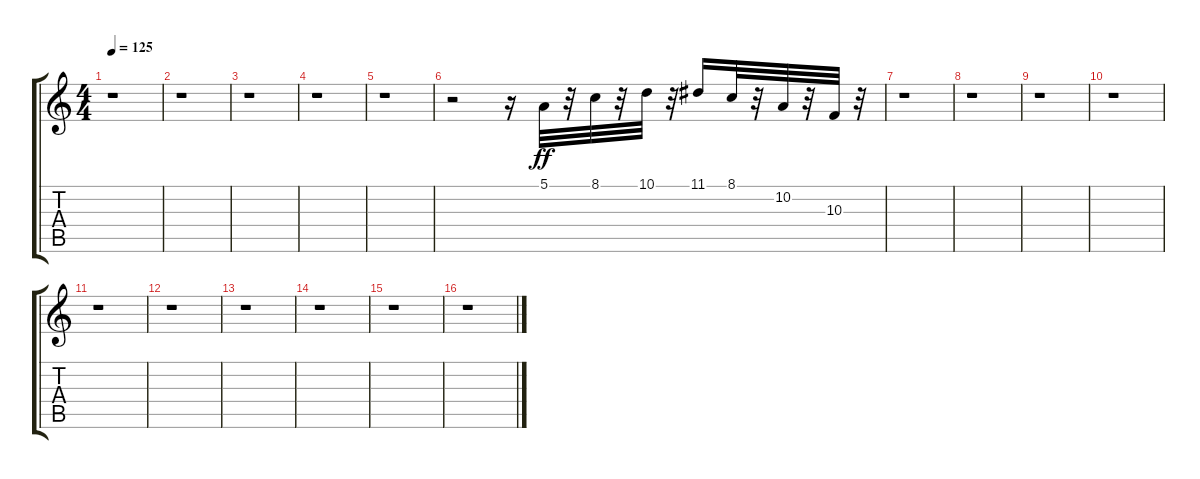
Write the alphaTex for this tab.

\track "" {instrument altosax}
\staff {score tabs}
\tuning (E4 B3 G3 D3 A2 E2) {hide}
\ts (4 4)
\tempo 125
\clef g2
\ks c
r.1{dy ff} |
r.1 |
r.1 |
r.1 |
r.1 |
r.2 r.16 5.1.32 r.32 8.1.32 r.32 10.1.32 r.32 11.1.16 8.1.32 r.32 10.2.32 r.32 10.3.32 r.32 |
r.1 |
r.1 |
r.1 |
r.1 |
r.1 |
r.1 |
r.1 |
r.1 |
r.1 |
r.1
